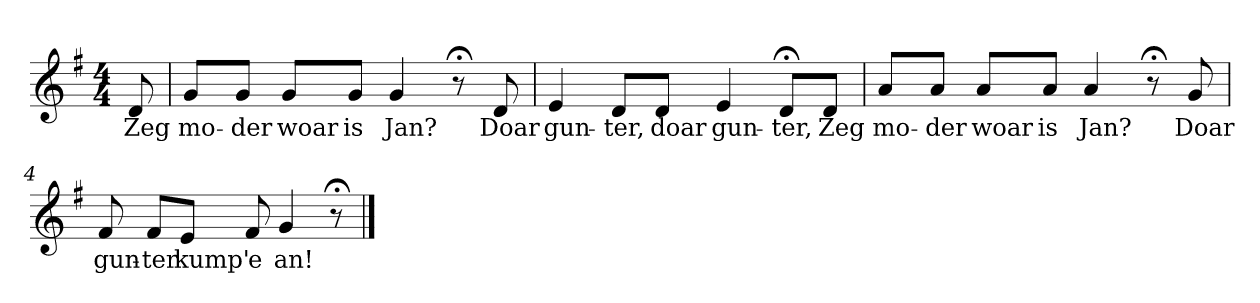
**kern	**text
*part1	*part1
*staff1	*staff1
*k[f#]	*
*G:	*
*M4/4	*
*MM120	*
=	=
8d	Zeg
=1	=1
8gL	mo-
8gJ	-der
8gL	woar
8gJ	is
4g	Jan?
8r;<	.
8d	Doar
=2	=2
4e	gun-
8dL	-ter,
8dJ	doar
4e	gun-
8d;<L	-ter,
8dJ	Zeg
=3	=3
8aL	mo-
8aJ	-der
8aL	woar
8aJ	is
4a	Jan?
8r;<	.
8g	Doar
=4	=4
8f#	gun-
8f#L	-ter
8eJ	kump'
8f#	e
4g	an!
8r;<	.
==	==
*-	*-
